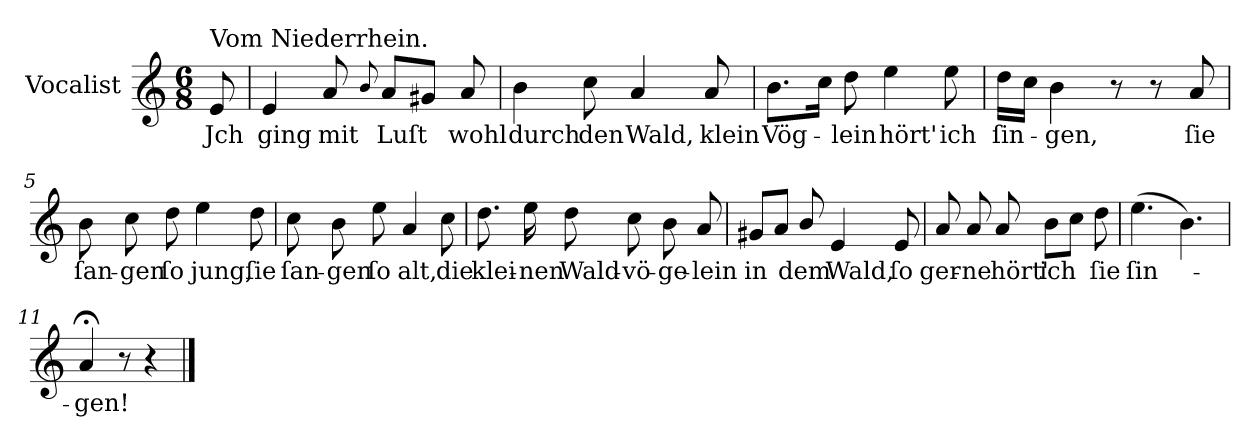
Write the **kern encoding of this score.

**kern	**text
*part1	*part1
*staff1	*staff1
*I"Vocalist	*
*k[]	*
*a:	*
*M6/8	*
=	=
!LO:TX:a:t=Vom Niederrhein.	!
8e	Jch
=1	=1
4e	ging
8a	mit
8qqb	.
8aL	Luſt
8g#XJ	.
8a	wohl
=2	=2
4b	durch
8cc	den
4a	Wald,
8a	klein
=3	=3
8.bL	Vög-
16ccJk	.
8dd	-lein
4ee	hört'
8ee	ich
=4	=4
16ddLL	ſin-
16ccJJ	.
4b	-gen,
8r	.
8r	.
8a	ſie
=5	=5
8b	ſan-
8cc	-gen
8dd	ſo
4ee	jung,
8dd	ſie
=6	=6
8cc	ſan-
8b	-gen
8ee	ſo
4a	alt,
8cc	die
=7	=7
8.dd	klei-
16ee	-nen
8dd	Wald-
8cc	-vö-
8b	-ge-
8a	-lein
=8	=8
8g#XL	in
8aJ	.
8b/	dem
4e	Wald,
8e	ſo
=9	=9
8a	ger-
8a	-ne
8a	hört'
8bL	ich
8ccJ	.
8dd	ſie
=10	=10
(4.ee	ſin-
4.b)	.
=11	=11
4a;<	-gen!
8r	.
4r	.
==	==
*-	*-
